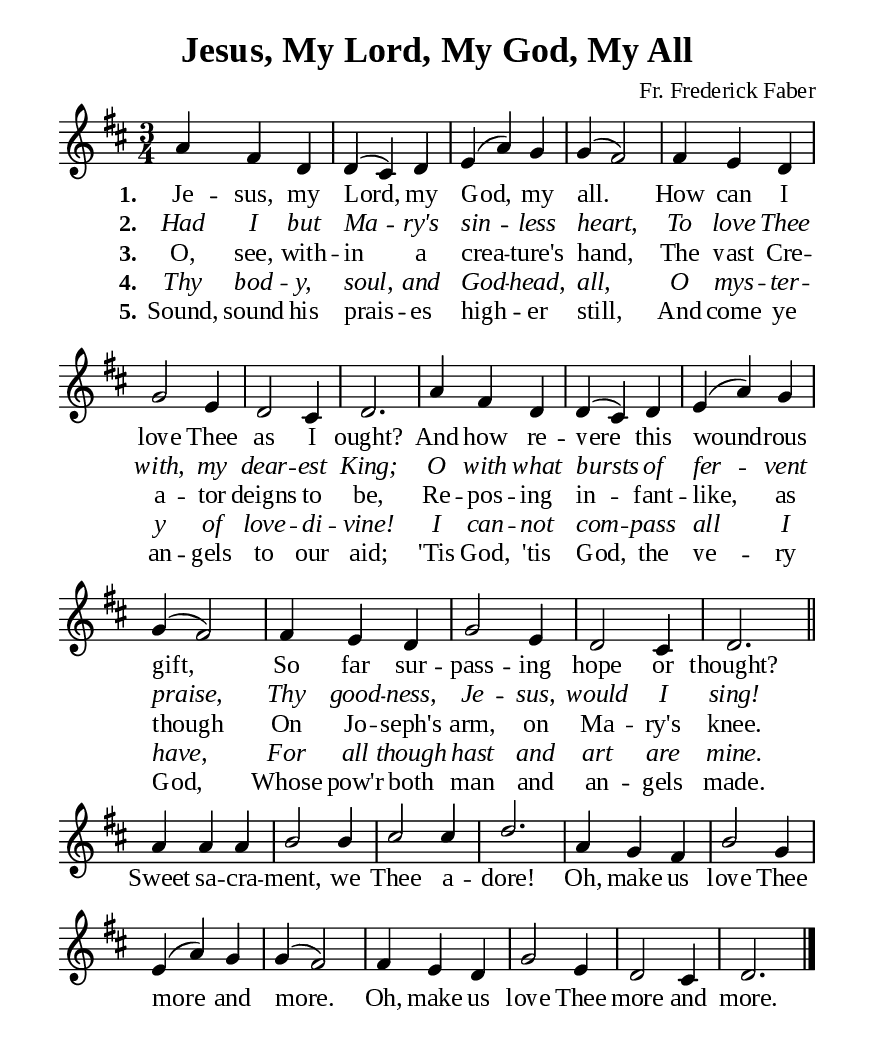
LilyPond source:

\version "2.18.2"

\header {
  title = "Jesus, My Lord, My God, My All"
  composer = "Fr. Frederick Faber"
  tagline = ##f
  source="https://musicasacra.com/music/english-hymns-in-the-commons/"
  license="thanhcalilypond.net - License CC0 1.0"
}

globalSettings = {
  \set Score.barNumberVisibility = #all-bar-numbers-visible
  \key d \major
  \time 3/4
  \override Score.BarNumber.break-visibility = ##(#f #f #f)
}

\paper {
  #(set-paper-size "a5")
  top-margin = 10\mm
  bottom-marign = 10\mm
  left-margin = 10\mm
  right-margin = 10\mm
  indent = #0
  #(define fonts
	 (make-pango-font-tree "Liberation Serif"
	 		       "Liberation Serif"
			       "Liberation Serif"
			       (/ 20 20)))
  system-system-spacing = #'((basic-distance . 3) (padding . 3))
}

printItalic = \with {
  \override LyricText.font-shape = #'italic
}

% Verse music
musicVerseSoprano = \relative c'' {
  %{	01	%} a4 fis d |
  %{	02	%} d (cis) d |
  %{	03	%} e (a) g |
  %{	04	%} g (fis2) |
  %{	05	%} fis4 e d |
  %{	06	%} g2 e4 |
  %{	07	%} d2 cis4 |
  %{	08	%} d2. |
  %{	09	%} a'4 fis d |
  %{	10	%} d (cis) d |
  %{	11	%} e (a) g |
  %{	12	%} g (fis2) |
  %{	13	%} fis4 e d |
  %{	14	%} g2 e4 |
  %{	15	%} d2 cis4 |
  %{	16	%} d2. \bar "||"
}

% Chorus music
musicChorusSoprano = \relative c'' {
  \set Score.currentBarNumber = #17
  %{	17	%} a4 a a |
  %{	18	%} b2 b4 |
  %{	19	%} cis2 cis4 |
  %{	20	%} d2. |
  %{	21	%} a4 g fis |
  %{	22	%} b2 g4 |
  %{	23	%} e (a) g |
  %{	24	%} g (fis2) |
  %{	25	%} fis4 e d |
  %{	26	%} g2 e4 |
  %{	27	%} d2 cis4 |
  %{	28	%} d2. \bar "|."
}

% Verse lyrics
lyricVerseOne = \lyricmode {
  \set stanza = #"1."
  Je -- sus, my Lord, my God, my all.
  How can I love Thee as I ought?
  And how re -- vere this wound -- rous gift,
  So far sur -- pass -- ing hope or thought?
}

lyricVerseTwo = \lyricmode {
  \set stanza = #"2."
  Had I but Ma -- ry's sin -- less heart,
  To love Thee with, my dear -- est King;
  O with what bursts of fer -- vent praise,
  Thy good -- ness, Je -- sus, would I sing!
}

lyricVerseThree = \lyricmode {
  \set stanza = #"3."
  O, see, with -- in a crea -- ture's hand,
  The vast Cre -- a -- tor deigns to be,
  Re -- pos -- ing in -- fant -- like, as though
  On Jo -- seph's arm, on Ma -- ry's knee.
}

lyricVerseFour = \lyricmode {
  \set stanza = #"4."
  Thy bod -- y, soul, and God -- head, all,
  O mys -- ter -- y of love -- di -- vine!
  I can -- not com -- pass all I have,
  For all though hast and art are mine.
}

lyricVerseFive = \lyricmode {
  \set stanza = #"5."
  Sound, sound his prais -- es high -- er still,
  And come ye an -- gels to our aid;
  'Tis God, 'tis God, the ve -- ry God,
  Whose pow'r both man and an -- gels made.
}

% Chorus lyrics
lyricChorus = \lyricmode {
  Sweet sa -- cra -- ment, we Thee a -- dore!
  Oh, make us love Thee more and more.
  Oh, make us love Thee more and more.
}

% Layout
\score {
    \new ChoirStaff <<
      \new Staff <<
        \clef "treble"
        \new Voice = "soprano" {
          \voiceOne \globalSettings \stemUp \slurUp \musicVerseSoprano
        }
      >>
      \new Lyrics \lyricsto soprano \lyricVerseOne
      \new Lyrics \printItalic \lyricsto soprano \lyricVerseTwo
      \new Lyrics \lyricsto soprano \lyricVerseThree
      \new Lyrics \printItalic \lyricsto soprano \lyricVerseFour
      \new Lyrics \lyricsto soprano \lyricVerseFive
    >>
}

\score {
    \new ChoirStaff <<
      \new Staff <<
        \clef "treble"
        \override Staff.TimeSignature #'stencil = ##f
        \new Voice = "soprano" {
          \globalSettings \stemUp \slurUp \musicChorusSoprano
        }
      >>
      \new Lyrics \lyricsto soprano \lyricChorus
    >>
}
